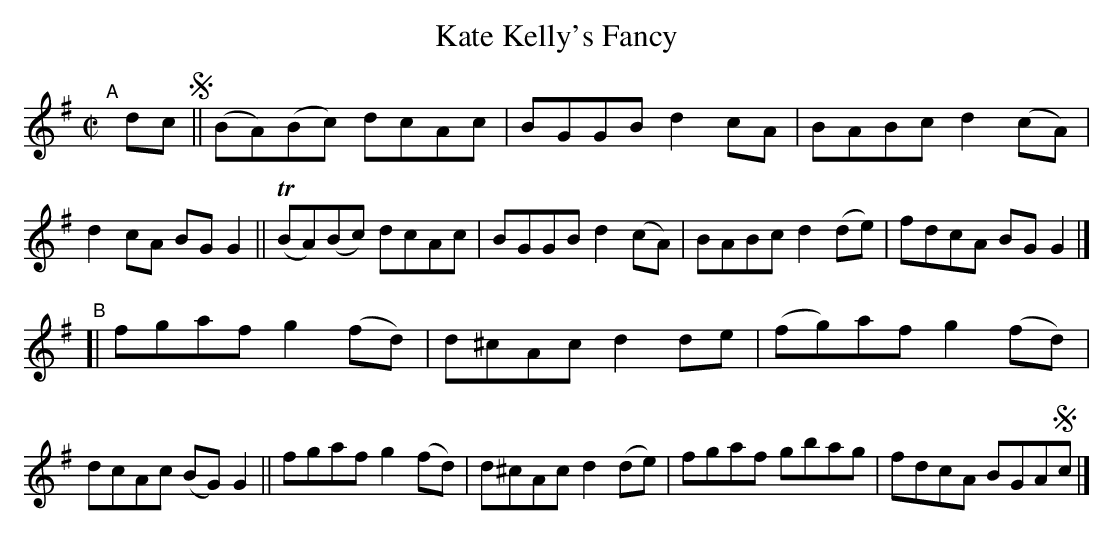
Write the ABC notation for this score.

X:1
T: Kate Kelly's Fancy
M: C|
L: 1/8
K: G
"^A"[|] dc !segno!\
||  (BA)(Bc) dcAc | BGGB d2cA | BABc d2(cA) | d2cA BGG2 \
|| (TBA)(Bc) dcAc | BGGB d2(cA) | BABc d2(de) | fdcA BGG2 |]
"^B"\
[| fgaf g2(fd) | d^cAc d2de | (fg)af g2(fd) | dcAc (BG)G2 \
|| fgaf g2(fd) | d^cAc d2(de) | fgaf gbag | fdcA BGA!segno!c |]
